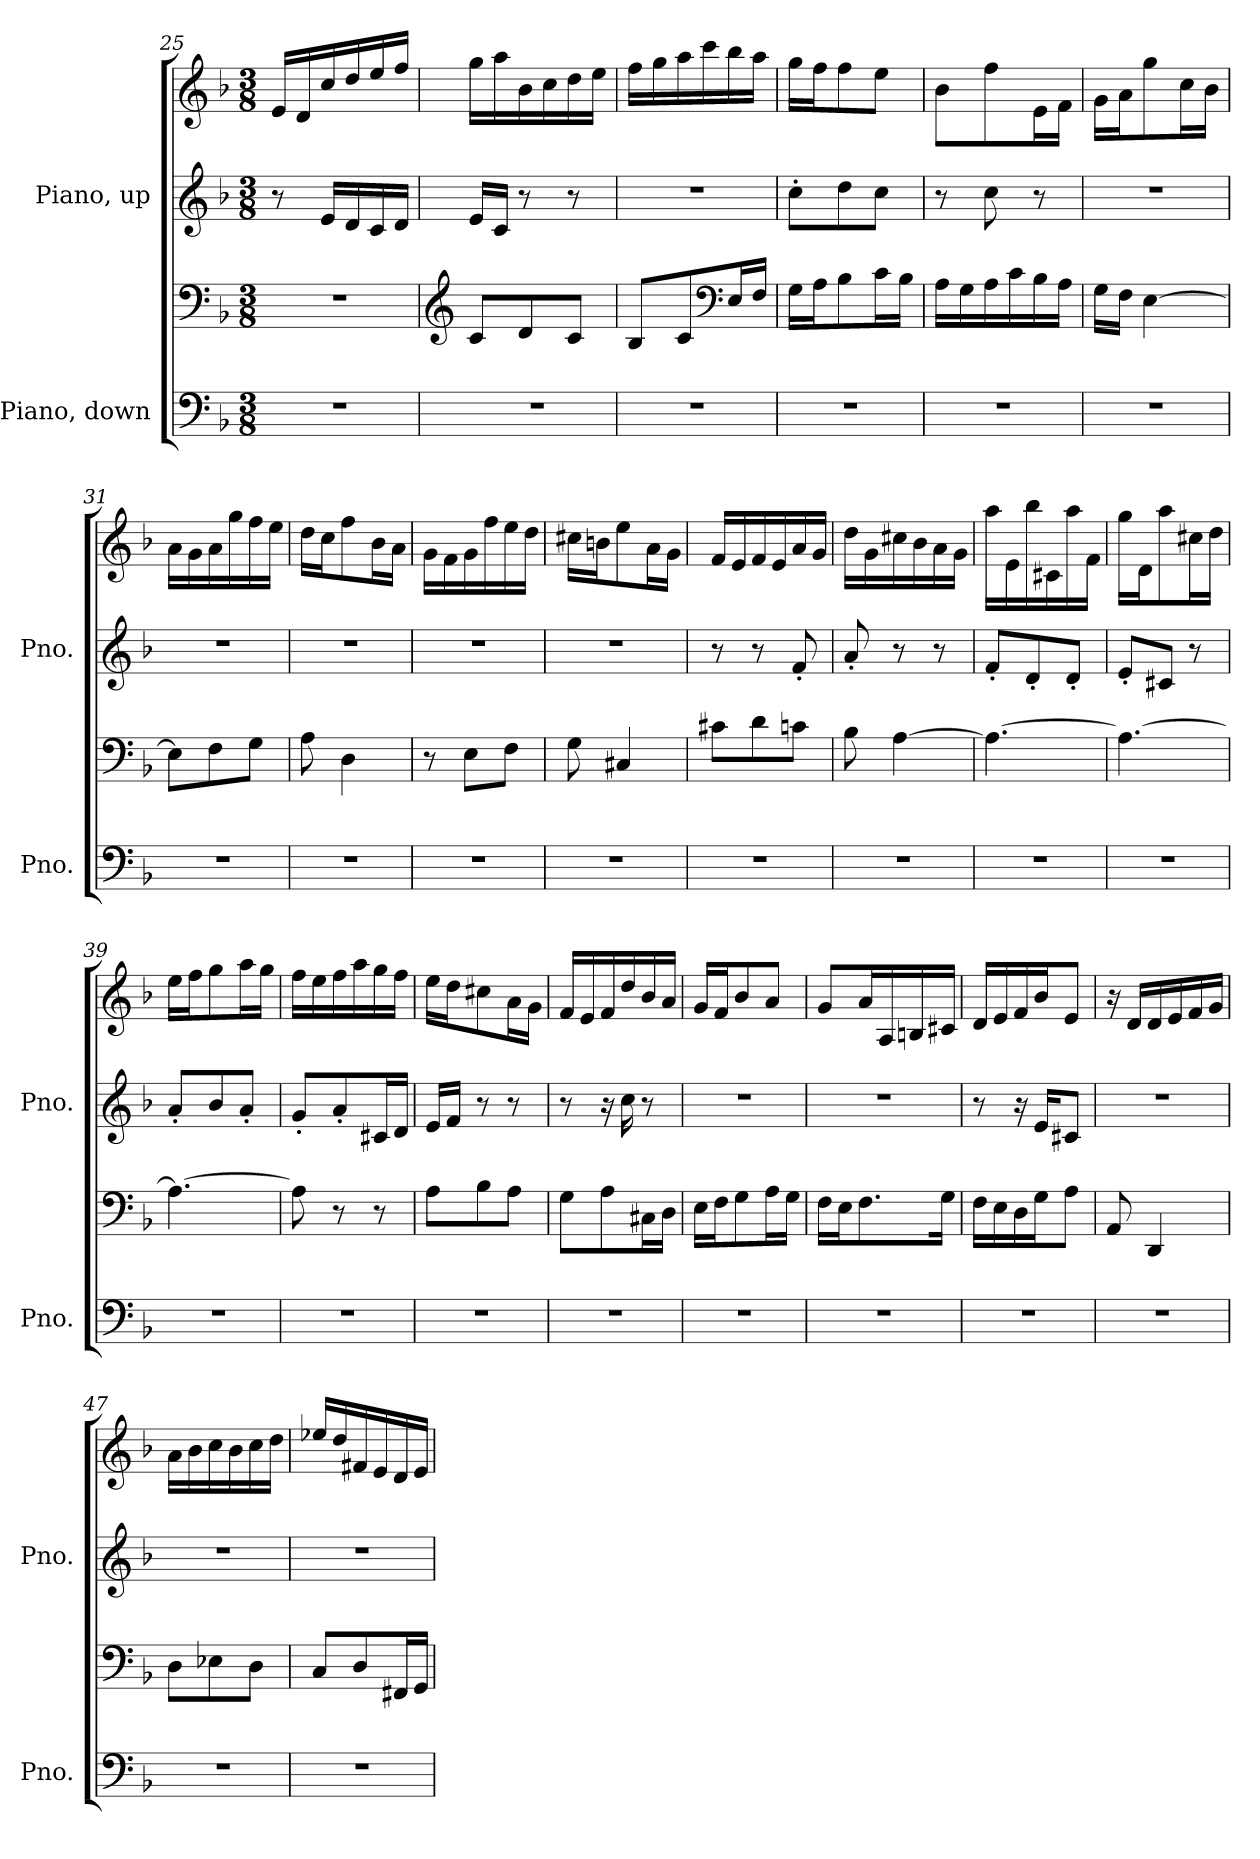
**kern	**kern	**kern	**kern
*part2	*part2	*part1	*part1
*staff4	*staff3	*staff2	*staff1
*I"Piano, down	*	*I"Piano, up	*
*I'Pno.	*	*I'Pno.	*
*clefF4	*clefF4	*clefG2	*clefG2
*k[b-]	*k[b-]	*k[b-]	*k[b-]
*M3/8	*M3/8	*M3/8	*M3/8
=25	=25	=25	=25
4.r	4.r	8r	16e/LL
.	.	.	16d/
.	.	16e/LL	16cc/
.	.	16d/	16dd/
.	.	16c/	16ee/
.	.	16d/JJ	16ff/JJ
=26	=26	=26	=26
*	*clefG2	*	*
4.r	8c/L	16e/LL	16gg\LL
.	.	16c/JJ	16aa\
.	8d/	8r	16b-\
.	.	.	16cc\
.	8c/J	8r	16dd\
.	.	.	16ee\JJ
!!LO:LB:g=z
=27	=27	=27	=27
4.r	8B-/L	4.r	16ff\LL
.	.	.	16gg\
.	8c/	.	16aa\
.	.	.	16ccc\
*	*clefF4	*	*
.	16E/L	.	16bb-\
.	16F/JJ	.	16aa\JJ
=28	=28	=28	=28
4.r	16G\LL	8cc'\L	16gg\LL
.	16A\J	.	16ff\J
.	8B-\	8dd\	8ff\
.	16c\L	8cc\J	8ee\J
.	16B-\JJ	.	.
=29	=29	=29	=29
4.r	16A\LL	8r	8b-\L
.	16G\	.	.
.	16A\	8cc\	8ff\
.	16c\	.	.
.	16B-\	8r	16e\L
.	16A\JJ	.	16f\JJ
=30	=30	=30	=30
4.r	16G\LL	4.r	16g\LL
.	16F\JJ	.	16a\J
.	[4E\	.	8gg\
.	.	.	16cc\L
.	.	.	16b-\JJ
=31	=31	=31	=31
4.r	8E\L]	4.r	16a\LL
.	.	.	16g\
.	8F\	.	16a\
.	.	.	16gg\
.	8G\J	.	16ff\
.	.	.	16ee\JJ
=32	=32	=32	=32
4.r	8A\	4.r	16dd\LL
.	.	.	16cc\J
.	4D\	.	8ff\
.	.	.	16b-\L
.	.	.	16a\JJ
!!LO:PB:g=z
=33	=33	=33	=33
4.r	8r	4.r	16g\LL
.	.	.	16f\
.	8E\L	.	16g\
.	.	.	16ff\
.	8F\J	.	16ee\
.	.	.	16dd\JJ
=34	=34	=34	=34
4.r	8G\	4.r	16cc#X\LL
.	.	.	16bn\J
.	4C#X/	.	8ee\
.	.	.	16a\L
.	.	.	16g\JJ
=35	=35	=35	=35
4.r	8c#X\L	8r	16f/LL
.	.	.	16e/
.	8d\	8r	16f/
.	.	.	16e/
.	8cn\J	8f'/	16a/
.	.	.	16g/JJ
=36	=36	=36	=36
4.r	8B-\	8a'/	16dd\LL
.	.	.	16g\
.	[4A\	8r	16cc#X\
.	.	.	16b-\
.	.	8r	16a\
.	.	.	16g\JJ
=37	=37	=37	=37
4.r	4.A\_	8f'/L	16aa\LL
.	.	.	16e\
.	.	8d'/	16bb-\
.	.	.	16c#X\
.	.	8d'/J	16aa\
.	.	.	16f\JJ
=38	=38	=38	=38
4.r	4.A\_	8e'/L	16gg\LL
.	.	.	16d\J
.	.	8c#X/J	8aa\
.	.	8r	16cc#X\L
.	.	.	16dd\JJ
!!LO:LB:g=z
=39	=39	=39	=39
4.r	4.A\_	8a'/L	16ee\LL
.	.	.	16ff\J
.	.	8b-/	8gg\
.	.	8a'/J	16aa\L
.	.	.	16gg\JJ
=40	=40	=40	=40
4.r	8A\]	8g'/L	16ff\LL
.	.	.	16ee\
.	8r	8a'/	16ff\
.	.	.	16aa\
.	8r	16c#X/L	16gg\
.	.	16d/JJ	16ff\JJ
=41	=41	=41	=41
4.r	8A\L	16e/LL	16ee\LL
.	.	16f/JJ	16dd\J
.	8B-\	8r	8cc#X\
.	8A\J	8r	16a\L
.	.	.	16g\JJ
=42	=42	=42	=42
4.r	8G\L	8r	16f/LL
.	.	.	16e/
.	8A\	16r	16f/
.	.	16cc\	16dd/
.	16C#X\L	8r	16b-/
.	16D\JJ	.	16a/JJ
=43	=43	=43	=43
4.r	16E\LL	4.r	16g/LL
.	16F\J	.	16f/J
.	8G\	.	8b-/
.	16A\L	.	8a/J
.	16G\JJ	.	.
=44	=44	=44	=44
4.r	16F\LL	4.r	8g/L
.	16E\J	.	.
.	8.F\	.	16a/L
.	.	.	16A/
.	.	.	16Bn/
.	16G\Jk	.	16c#X/JJ
!!LO:LB:g=z
=45	=45	=45	=45
4.r	16F\LL	8r	16d/LL
.	16E\	.	16e/
.	16D\	16r	16f/
.	16G\J	16e/KL	16b-/J
.	8A\J	8c#X/J	8e/J
=46	=46	=46	=46
4.r	8AA/	4.r	16r
.	.	.	16d/LL
.	4DD/	.	16d/
.	.	.	16e/
.	.	.	16f/
.	.	.	16g/JJ
=47	=47	=47	=47
4.r	8D\L	4.r	16a\LL
.	.	.	16b-\
.	8E-X\	.	16cc\
.	.	.	16b-\
.	8D\J	.	16cc\
.	.	.	16dd\JJ
=48	=48	=48	=48
4.r	8C/L	4.r	16ee-X/LL
.	.	.	16dd/
.	8D/	.	16f#X/
.	.	.	16e/
.	16FF#X/L	.	16d/
.	16GG/JJ	.	16e/JJ
=	=	=	=
*-	*-	*-	*-
